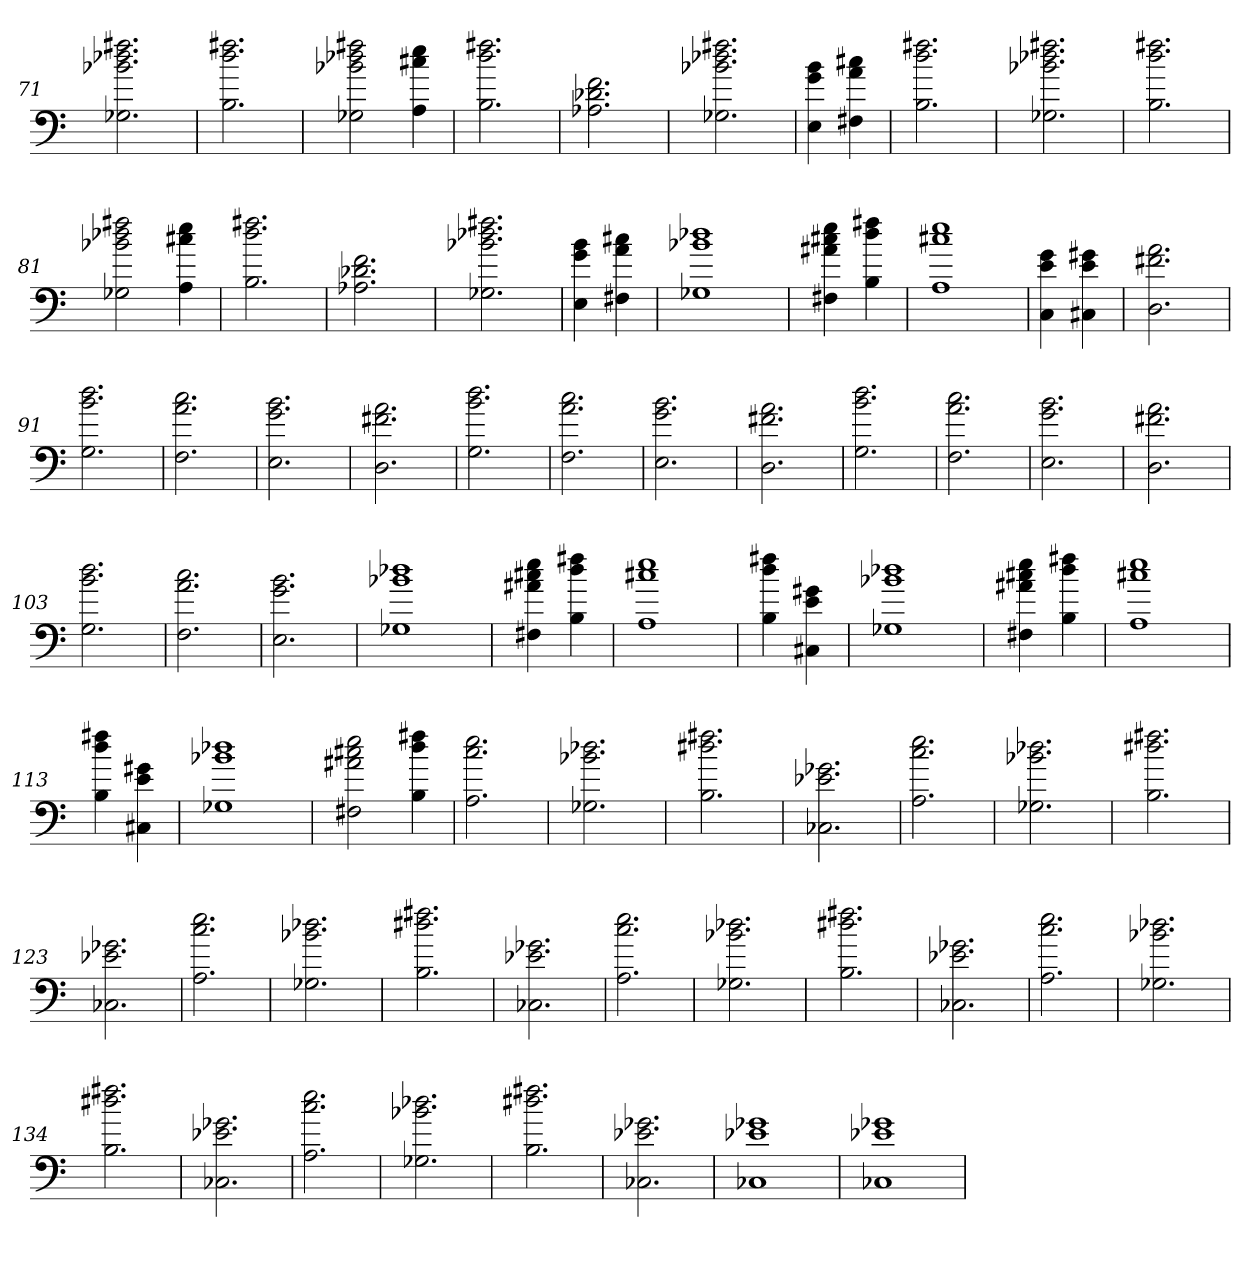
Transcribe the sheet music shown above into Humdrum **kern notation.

**kern
*part1
*staff1
=71
2.G-X 2.b-X 2.dd-X 2.ff#X
=72
2.B 2.dd 2.ff#X
=73
2G-X 2b-X 2dd-X 2ff#X
4A 4cc#X 4ee
=74
2.B 2.dd 2.ff#X
=75
2.A-X 2.d-X 2.f
=76
2.G-X 2.b-X 2.dd-X 2.ff#X
=77
4E 4g 4b
4F#X 4a 4cc#X
=78
2.B 2.dd 2.ff#X
=79
2.G-X 2.b-X 2.dd-X 2.ff#X
=80
2.B 2.dd 2.ff#X
=81
2G-X 2b-X 2dd-X 2ff#X
4A 4cc#X 4ee
=82
2.B 2.dd 2.ff#X
=83
2.A-X 2.d-X 2.f
=84
2.G-X 2.b-X 2.dd-X 2.ff#X
=85
4E 4g 4b
4F#X 4a 4cc#X
=86
1G-X 1b-X 1dd-X
=87
4F#X 4a#X 4cc#X 4ee
4B 4dd 4ff#X
=88
1A 1cc#X 1ee
=89
4C 4e 4g
4C#X 4e 4g#X
=90
2.D 2.f#X 2.a
=91
2.G 2.b 2.dd
=92
2.F 2.a 2.cc
=93
2.E 2.g 2.b
=94
2.D 2.f#X 2.a
=95
2.G 2.b 2.dd
=96
2.F 2.a 2.cc
=97
2.E 2.g 2.b
=98
2.D 2.f#X 2.a
=99
2.G 2.b 2.dd
=100
2.F 2.a 2.cc
=101
2.E 2.g 2.b
=102
2.D 2.f#X 2.a
=103
2.G 2.b 2.dd
=104
2.F 2.a 2.cc
=105
2.E 2.g 2.b
=106
1G-X 1b-X 1dd-X
=107
4F#X 4a#X 4cc#X 4ee
4B 4dd 4ff#X
=108
1A 1cc#X 1ee
=109
4B 4dd 4ff#X
4C#X 4e 4g#X
=110
1G-X 1b-X 1dd-X
=111
4F#X 4a#X 4cc#X 4ee
4B 4dd 4ff#X
=112
1A 1cc#X 1ee
=113
4B 4dd 4ff#X
4C#X 4e 4g#X
=114
1G-X 1b-X 1dd-X
=115
2F#X 2a#X 2cc#X 2ee
4B 4dd 4ff#X
=116
2.A 2.cc 2.ee
=117
2.G-X 2.b-X 2.dd-X
=118
2.B 2.dd#X 2.ff#X
=119
2.C-X 2.e-X 2.g-X
=120
2.A 2.cc 2.ee
=121
2.G-X 2.b-X 2.dd-X
=122
2.B 2.dd#X 2.ff#X
=123
2.C-X 2.e-X 2.g-X
=124
2.A 2.cc 2.ee
=125
2.G-X 2.b-X 2.dd-X
=126
2.B 2.dd#X 2.ff#X
=127
2.C-X 2.e-X 2.g-X
=128
2.A 2.cc 2.ee
=129
2.G-X 2.b-X 2.dd-X
=130
2.B 2.dd#X 2.ff#X
=131
2.C-X 2.e-X 2.g-X
=132
2.A 2.cc 2.ee
=133
2.G-X 2.b-X 2.dd-X
=134
2.B 2.dd#X 2.ff#X
=135
2.C-X 2.e-X 2.g-X
=136
2.A 2.cc 2.ee
=137
2.G-X 2.b-X 2.dd-X
=138
2.B 2.dd#X 2.ff#X
=139
2.C-X 2.e-X 2.g-X
=140
1C-X 1e-X 1g-X
=141
1C-X 1e-X 1g-X
=
*-
